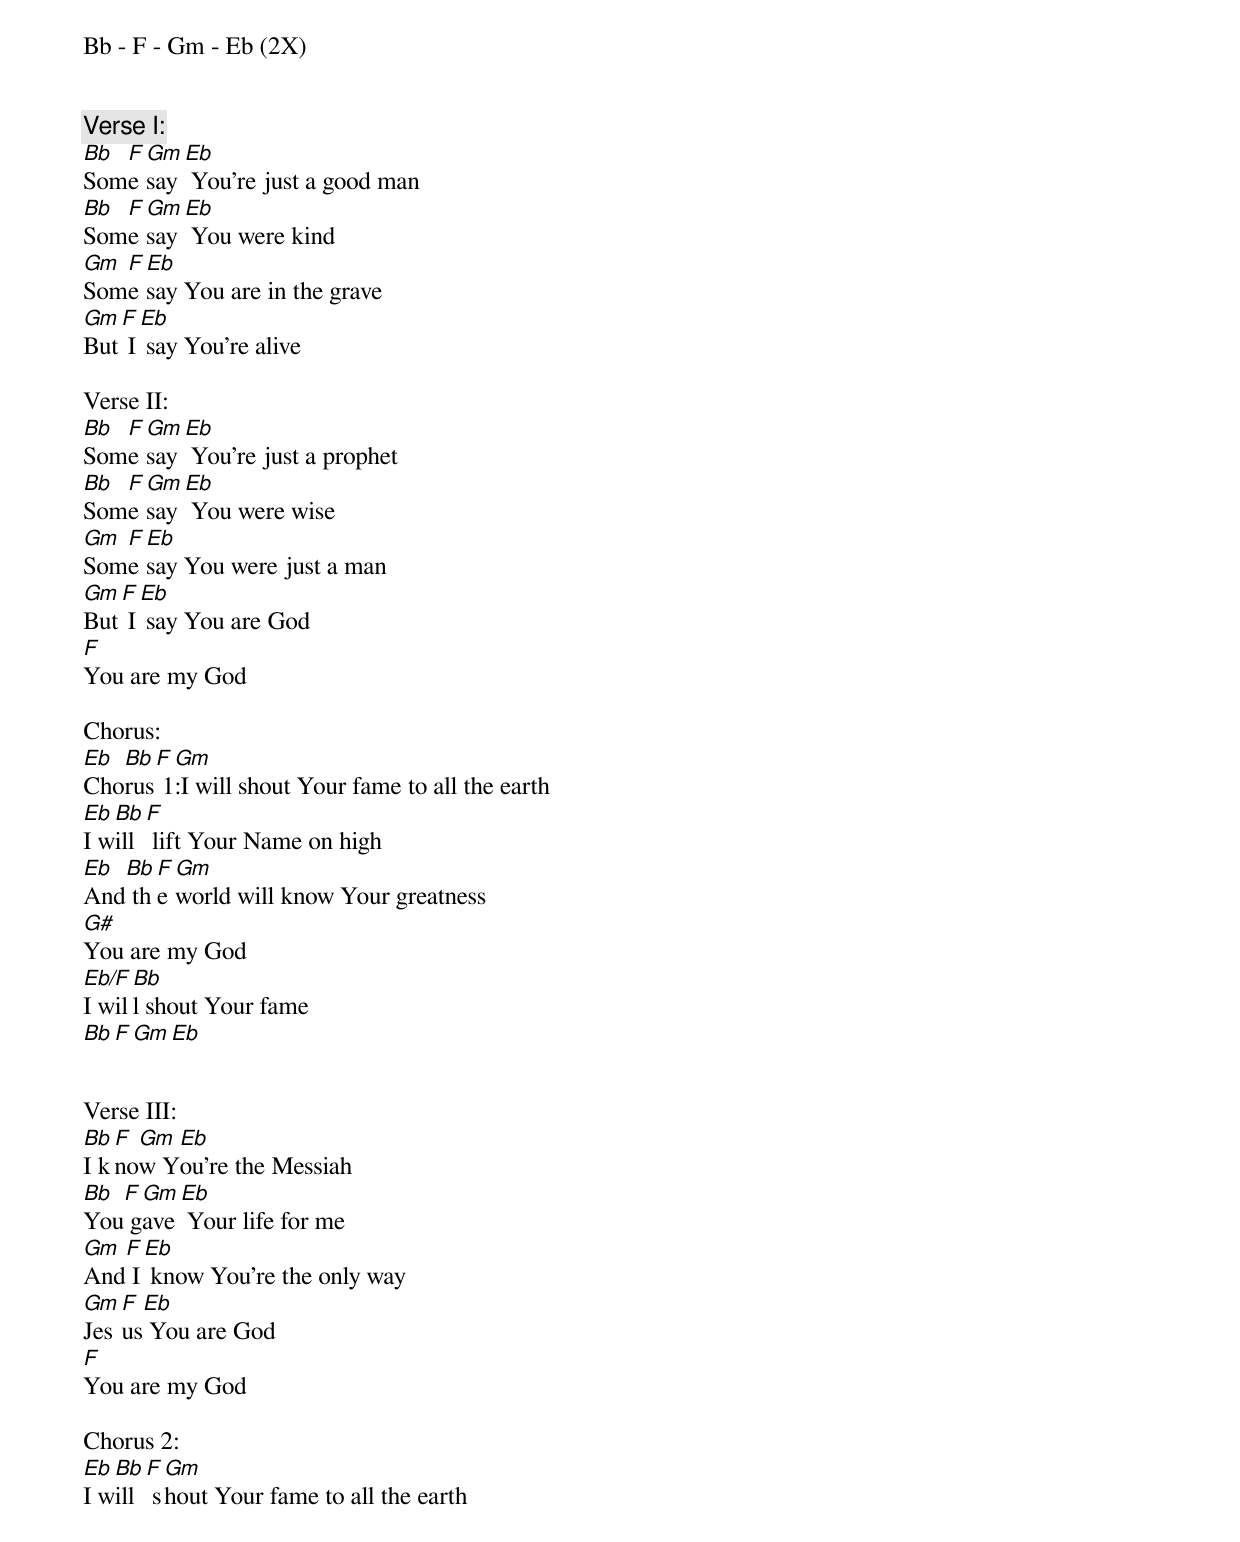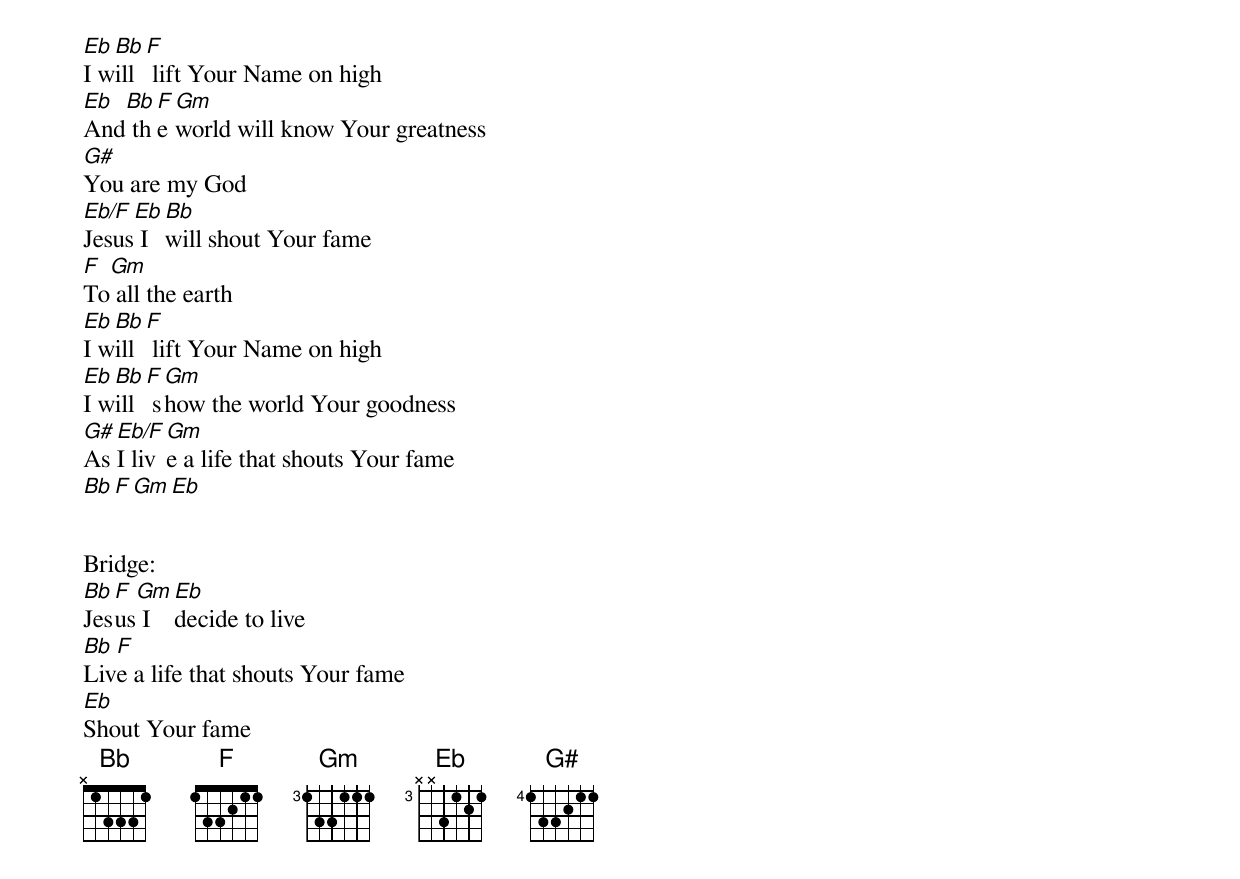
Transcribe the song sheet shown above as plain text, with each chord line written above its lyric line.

Bb - F - Gm - Eb (2X)


Verse I:
Bb F Gm Eb
Some say You're just a good man
Bb F Gm Eb
Some say You were kind
Gm F Eb
Some say You are in the grave
Gm F Eb
But I say You're alive

Verse II:
Bb F Gm Eb
Some say You're just a prophet
Bb F Gm Eb
Some say You were wise
Gm F Eb
Some say You were just a man
Gm F Eb
But I say You are God
F
You are my God

Chorus:
Eb Bb F Gm
Chorus 1:I will shout Your fame to all the earth
Eb Bb F
I will lift Your Name on high
Eb Bb F Gm
And the world will know Your greatness
G#
You are my God
Eb/F Bb
I will shout Your fame
 Bb F Gm Eb


Verse III:
Bb F Gm Eb
I know You're the Messiah
Bb F Gm Eb
You gave Your life for me
Gm F Eb
And I know You're the only way
Gm F Eb
Jesus You are God
F
You are my God

Chorus 2:
Eb Bb F Gm
I will shout Your fame to all the earth
Eb Bb F
I will lift Your Name on high
Eb Bb F Gm
And the world will know Your greatness
G#
You are my God
Eb/F Eb Bb
Jesus I will shout Your fame
F Gm
To all the earth
Eb Bb F
I will lift Your Name on high
Eb Bb F Gm
I will show the world Your goodness
G# Eb/F Gm
As I live a life that shouts Your fame
Bb F Gm Eb


Bridge:
Bb F Gm Eb
Jesus I decide to live
Bb F
Live a life that shouts Your fame
Eb
Shout Your fame
